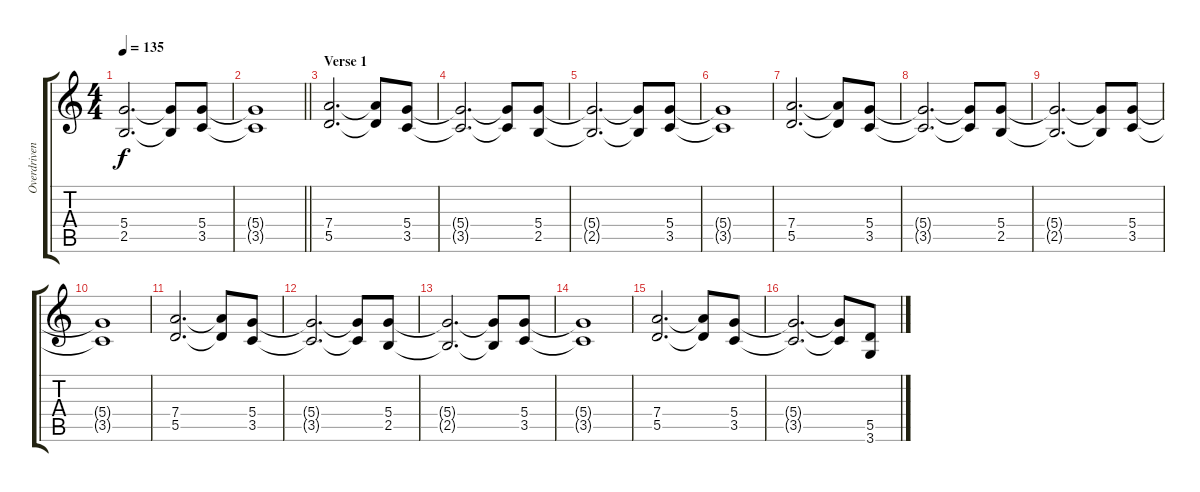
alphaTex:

\track ("Overdriven Guitar" "Overdriven") {instrument overdrivenguitar}
\staff {score tabs}
\tuning (E4 B3 G3 D3 A2 E2) {hide}
\ts (4 4)
\tempo 135
\clef g2
\ks c
(5.4{t} 2.5{t}).2{d dy f} (5.4{t} 2.5{t}).8 (5.4 3.5).8 |
\barLineRight lightlight
(5.4{t} 3.5{t}).1 |
\section ("" "Verse 1")
(7.4 5.5).2{d} (7.4{t} 5.5{t}).8 (5.4 3.5).8 |
(5.4{t} 3.5{t}).2{d} (5.4{t} 3.5{t}).8 (5.4 2.5).8 |
(5.4{t} 2.5{t}).2{d} (5.4{t} 2.5{t}).8 (5.4 3.5).8 |
(5.4{t} 3.5{t}).1 |
(7.4 5.5).2{d} (7.4{t} 5.5{t}).8 (5.4 3.5).8 |
(5.4{t} 3.5{t}).2{d} (5.4{t} 3.5{t}).8 (5.4 2.5).8 |
(5.4{t} 2.5{t}).2{d} (5.4{t} 2.5{t}).8 (5.4 3.5).8 |
(5.4{t} 3.5{t}).1 |
(7.4 5.5).2{d} (7.4{t} 5.5{t}).8 (5.4 3.5).8 |
(5.4{t} 3.5{t}).2{d} (5.4{t} 3.5{t}).8 (5.4 2.5).8 |
(5.4{t} 2.5{t}).2{d} (5.4{t} 2.5{t}).8 (5.4 3.5).8 |
(5.4{t} 3.5{t}).1 |
(7.4 5.5).2{d} (7.4{t} 5.5{t}).8 (5.4 3.5).8 |
(5.4{t} 3.5{t}).2{d} (5.4{t} 3.5{t}).8 (5.5 3.6).8
